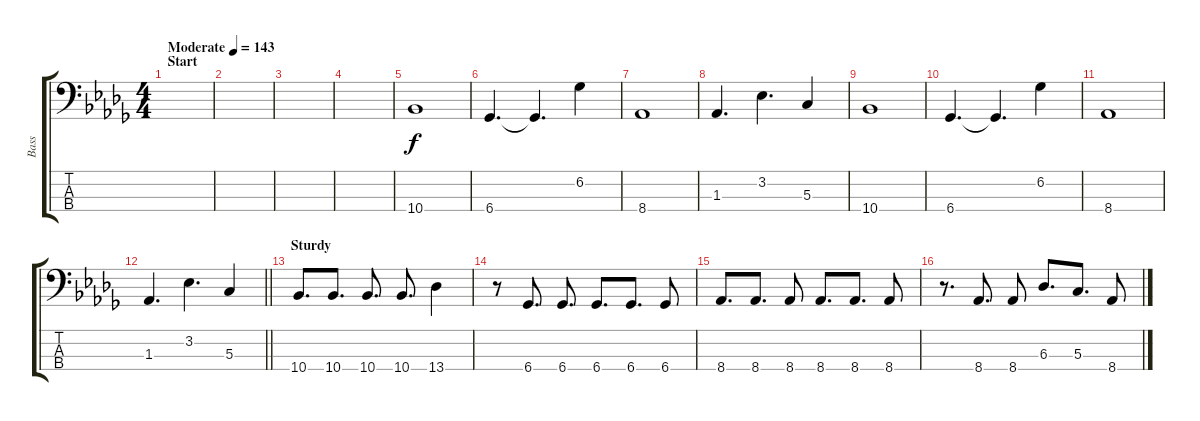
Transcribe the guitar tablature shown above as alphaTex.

\track ("Bass" "Bass") {instrument electricbassfinger}
\staff {score tabs}
\tuning (F2 C2 G1 C1) {hide}
\ts (4 4)
\section ("" "Start")
\tempo (143 "Moderate")
\clef f4
\ks db
|
|
|
|
10.4.1 |
6.4.4{d} 6.4{t}.4{d} 6.2.4 |
8.4.1 |
1.3.4{d} 3.2.4{d} 5.3.4 |
10.4.1 |
6.4.4{d} 6.4{t}.4{d} 6.2.4 |
8.4.1 |
\barLineRight lightlight
1.3.4{d} 3.2.4{d} 5.3.4 |
\section ("" "Sturdy")
10.4.8{d} 10.4.8{d} 10.4.8{d} 10.4.8{d} 13.4.4 |
r.8 6.4.8{d} 6.4.8{d} 6.4.8{d} 6.4.8{d} 6.4.8 |
8.4.8{d} 8.4.8{d} 8.4.8 8.4.8{d} 8.4.8{d} 8.4.8 |
r.8{d} 8.4.8{d} 8.4.8 6.3.8{d} 5.3.8{d} 8.4.8
